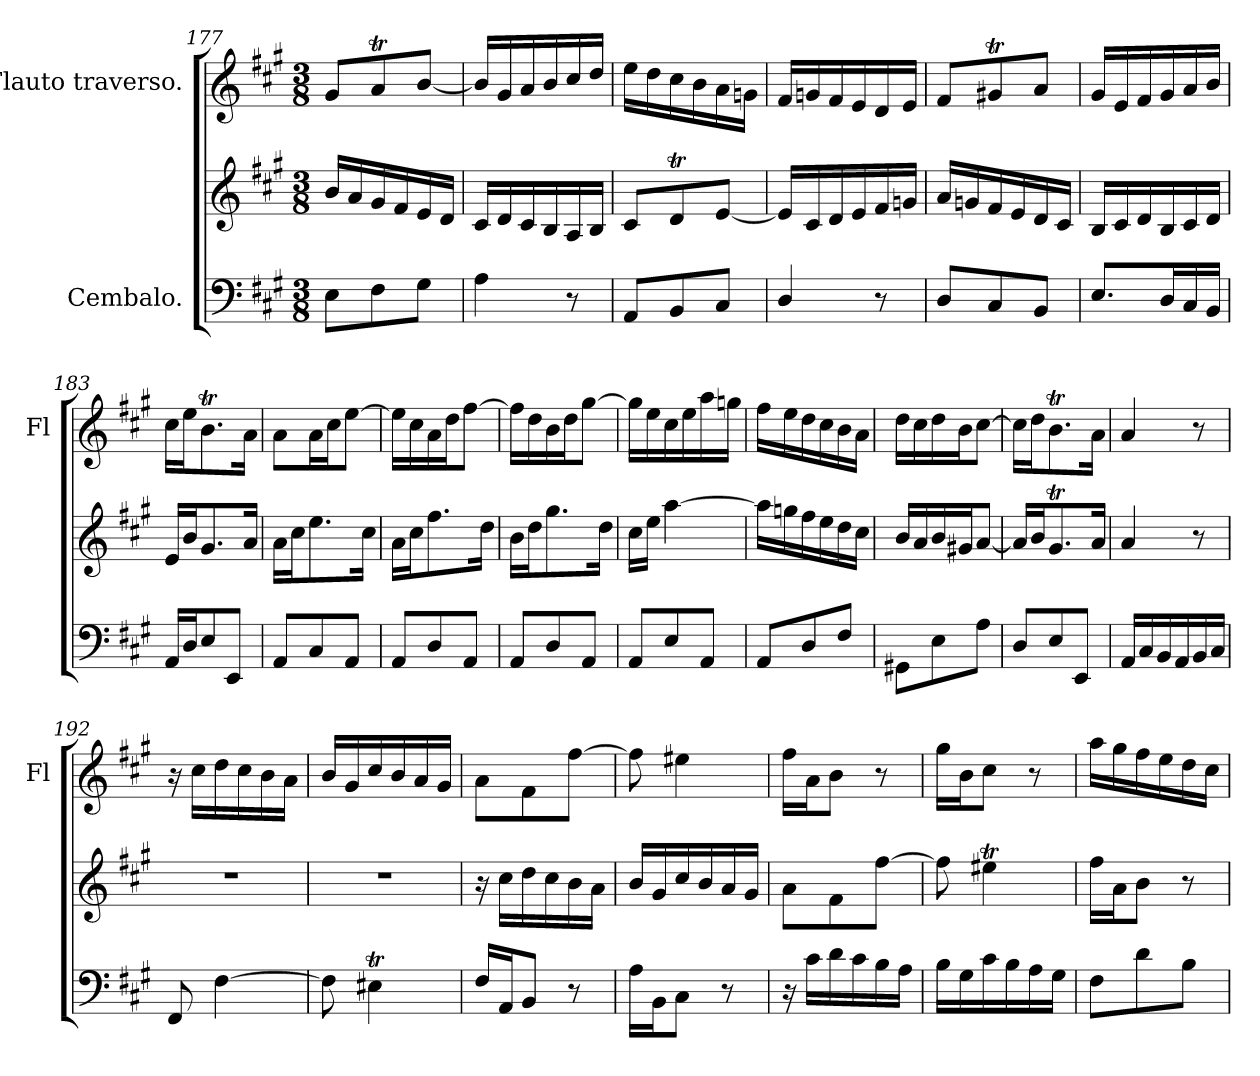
**kern	**kern	**kern
*part2	*part2	*part1
*staff3	*staff2	*staff1
*I"Cembalo.	*	*I"Flauto traverso.
*	*	*I'Fl
*clefF4	*clefG2	*clefG2
*k[f#c#g#]	*k[f#c#g#]	*k[f#c#g#]
*M3/8	*M3/8	*M3/8
=177	=177	=177
8E\L	16b/LL	8g#/L
.	16a/	.
8F#\	16g#/	8aT/
.	16f#/	.
8G#\J	16e/	[8b/J
.	16d/JJ	.
=178	=178	=178
4A\	16c#/LL	16b/LL]
.	16d/	16g#/
.	16c#/	16a/
.	16B/	16b/
8r	16A/	16cc#/
.	16B/JJ	16dd/JJ
=179	=179	=179
8AA/L	8c#/L	16ee\LL
.	.	16dd\
8BB/	8dT/	16cc#\
.	.	16b\
8C#/J	[8e/J	16a\
.	.	16gn\JJ
=180	=180	=180
4D/	16e/LL]	16f#/LL
.	16c#/	16gn/
.	16d/	16f#/
.	16e/	16e/
8r	16f#/	16d/
.	16gn/JJ	16e/JJ
=181	=181	=181
8D/L	16a/LL	8f#/L
.	16gn/	.
8C#/	16f#/	8g#Xt/
.	16e/	.
8BB/J	16d/	8a/J
.	16c#/JJ	.
=182	=182	=182
8.E/L	16B/LL	16g#/LL
.	16c#/	16e/
.	16d/	16f#/
16D/L	16B/	16g#/
16C#/	16c#/	16a/
16BB/JJ	16d/JJ	16b/JJ
!!LO:PB:g=z
=183	=183	=183
16AA/LL	16e/LL	16cc#\LL
16D/J	16b/J	16ee\J
8E/	8.g#/	8.bT\
8EE/J	.	.
.	16a/Jk	16a\Jk
=184	=184	=184
8AA/L	16a\LL	8a\L
.	16cc#\J	.
8C#/	8.ee\	16a\L
.	.	16cc#\J
8AA/J	.	[8ee\J
.	16cc#\Jk	.
=185	=185	=185
8AA/L	16a\LL	16ee\LL]
.	16cc#\J	16cc#\
8D/	8.ff#\	16a\
.	.	16dd\J
8AA/J	.	[8ff#\J
.	16dd\Jk	.
=186	=186	=186
8AA/L	16b\LL	16ff#\LL]
.	16dd\J	16dd\
8D/	8.gg#\	16b\
.	.	16dd\J
8AA/J	.	[8gg#\J
.	16dd\Jk	.
=187	=187	=187
8AA/L	16cc#\LL	16gg#\LL]
.	16ee\JJ	16ee\
8E/	[4aa\	16cc#\
.	.	16ee\
8AA/J	.	16aa\
.	.	16ggn\JJ
=188	=188	=188
8AA/L	16aa\LL]	16ff#\LL
.	16ggn\	16ee\
8D/	16ff#\	16dd\
.	16ee\	16cc#\
8F#/J	16dd\	16b\
.	16cc#\JJ	16a\JJ
=189	=189	=189
8GG#X\L	16b/LL	16dd\LL
.	16a/	16cc#\
8E\	16b/	16dd\
.	16g#X/J	16b\J
8A\J	[8a/J	[8cc#\J
=190	=190	=190
8D/L	16a/LL]	16cc#\LL]
.	16b/J	16dd\J
8E/	8.g#t/	8.bT\
8EE/J	.	.
.	16a/Jk	16a\Jk
=191	=191	=191
16AA/LL	4a/	4a/
16C#/	.	.
16BB/	.	.
16AA/	.	.
16BB/	8r	8r
16C#/JJ	.	.
=192	=192	=192
8FF#/	4.r	16r
.	.	16cc#\LL
[4F#\	.	16dd\
.	.	16cc#\
.	.	16b\
.	.	16a\JJ
!!LO:PB:g=z
=193	=193	=193
8F#\]	4.r	16b/LL
.	.	16g#/
4E#Xt\	.	16cc#/
.	.	16b/
.	.	16a/
.	.	16g#/JJ
=194	=194	=194
16F#/LL	16r	8a\L
16AA/J	16cc#\LL	.
8BB/J	16dd\	8f#\
.	16cc#\	.
8r	16b\	[8ff#\J
.	16a\JJ	.
=195	=195	=195
16A\LL	16b/LL	8ff#\]
16BB\J	16g#/	.
8C#\J	16cc#/	4ee#X\
.	16b/	.
8r	16a/	.
.	16g#/JJ	.
=196	=196	=196
16r	8a\L	16ff#\LL
16c#\LL	.	16a\J
16d\	8f#\	8b\J
16c#\	.	.
16B\	[8ff#\J	8r
16A\JJ	.	.
=197	=197	=197
16B\LL	8ff#\]	16gg#\LL
16G#\	.	16b\J
16c#\	4ee#Xt\	8cc#\J
16B\	.	.
16A\	.	8r
16G#\JJ	.	.
=198	=198	=198
8F#\L	16ff#\LL	16aa\LL
.	16a\J	16gg#\
8d\	8b\J	16ff#\
.	.	16ee\
8B\J	8r	16dd\
.	.	16cc#\JJ
=	=	=
*-	*-	*-
